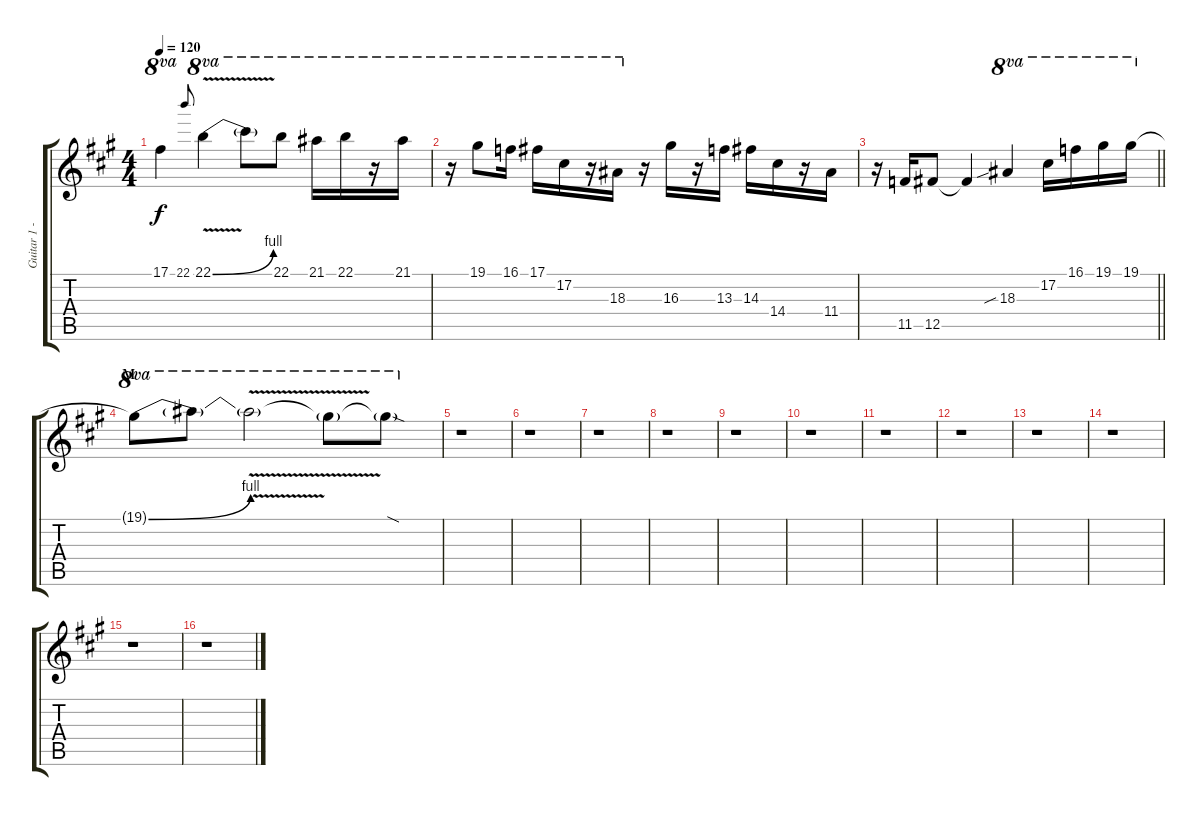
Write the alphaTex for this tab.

\track ("Guitar 1 - Uruha" "Guitar 1 -") {instrument distortionguitar}
\staff {score tabs}
\tuning (Db4 Ab3 E3 B2 Gb2 Db2) {hide}
\ts (4 4)
\tempo 120
\clef g2
\ks a
17.1.4{ot 8va dy f} 22.1.8{gr onbeat} 22.1{be (bend 0 0 60 4) v}.4{ot 8va} 22.1{t}.8{ot 8va} 22.1.8{ot 8va} 21.1.16{ot 8va} 22.1.16{ot 8va} r.16{ot 8va} 21.1.16{ot 8va} |
r.16{ot 8va} 19.1.8{ot 8va} 16.1.16{ot 8va} 17.1.16{ot 8va} 17.2.16{ot 8va} r.16{ot 8va} 18.3.16{ot 8va} r.16 16.3.16 r.16 13.3.16 14.3.16 14.4.16 r.16 11.4.16 |
\barLineRight lightlight
r.16 11.5.16 12.5.8 12.5{t}.4 18.3{sib}.4{ot 8va} 17.2.16{ot 8va} 16.1.16{ot 8va} 19.1.16{ot 8va} 19.1.16{ot 8va} |
\section ("" "M")
19.1{be (bend 0 0 60 4) t}.8{ot 8va} 19.1{t}.8{ot 8va} 19.1{v t}.2{ot 8va} 19.1{t}.8{ot 8va} 19.1{sod t}.8{ot 8va} |
r.1 |
r.1 |
r.1 |
r.1 |
r.1 |
r.1 |
r.1 |
r.1 |
r.1 |
r.1 |
r.1 |
r.1
